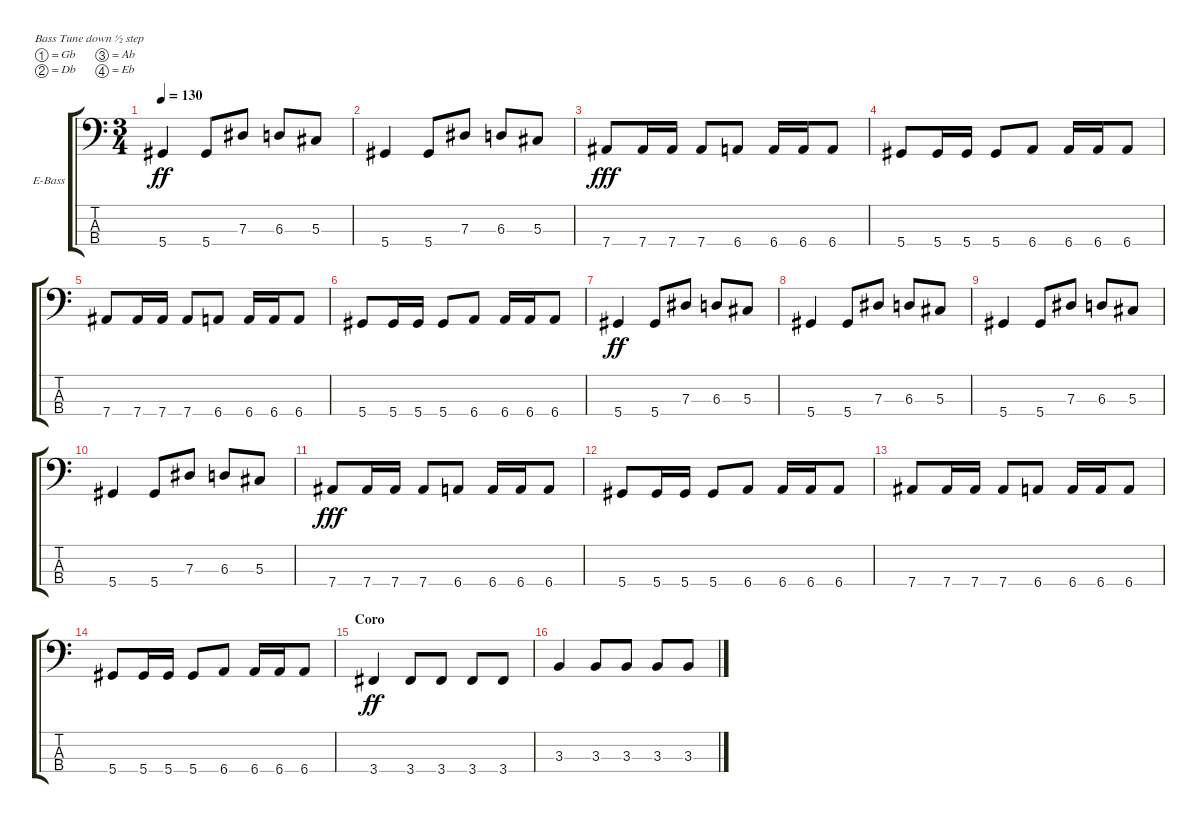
\defaultSystemsLayout 4
\bracketExtendMode groupsimilarinstruments
\firstSystemTrackNameOrientation horizontal
\otherSystemsTrackNameOrientation horizontal
\track ("Electric Bass" "E-Bass") {instrument electricbassfinger}
\staff {score tabs}
\tuning (Gb2 Db2 Ab1 Eb1)
\ts (3 4)
\tempo 130
\clef f4
\ks c
5.4.4{dy ff} 5.4.8 7.3.8 6.3.8 5.3.8 |
5.4.4 5.4.8 7.3.8 6.3.8 5.3.8 |
7.4.8{dy fff} 7.4.16 7.4.16 7.4.8 6.4.8 6.4.16 6.4.16 6.4.8 |
5.4.8 5.4.16 5.4.16 5.4.8 6.4.8 6.4.16 6.4.16 6.4.8 |
7.4.8 7.4.16 7.4.16 7.4.8 6.4.8 6.4.16 6.4.16 6.4.8 |
5.4.8 5.4.16 5.4.16 5.4.8 6.4.8 6.4.16 6.4.16 6.4.8 |
5.4.4{dy ff} 5.4.8 7.3.8 6.3.8 5.3.8 |
5.4.4 5.4.8 7.3.8 6.3.8 5.3.8 |
5.4.4 5.4.8 7.3.8 6.3.8 5.3.8 |
5.4.4 5.4.8 7.3.8 6.3.8 5.3.8 |
7.4.8{dy fff} 7.4.16 7.4.16 7.4.8 6.4.8 6.4.16 6.4.16 6.4.8 |
5.4.8 5.4.16 5.4.16 5.4.8 6.4.8 6.4.16 6.4.16 6.4.8 |
7.4.8 7.4.16 7.4.16 7.4.8 6.4.8 6.4.16 6.4.16 6.4.8 |
5.4.8 5.4.16 5.4.16 5.4.8 6.4.8 6.4.16 6.4.16 6.4.8 |
\section ("" "Coro")
3.4.4{dy ff} 3.4.8 3.4.8 3.4.8 3.4.8 |
3.3.4 3.3.8 3.3.8 3.3.8 3.3.8
